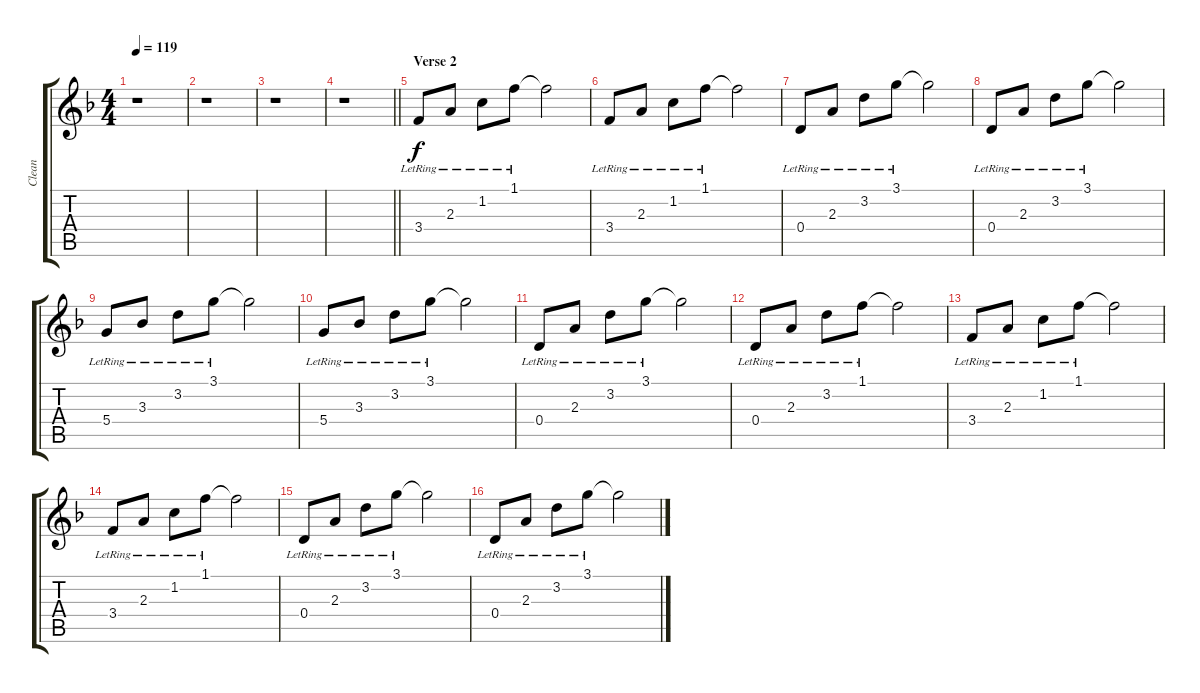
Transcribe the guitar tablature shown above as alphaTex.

\track ("Clean" "Clean") {instrument electricguitarclean}
\staff {score tabs}
\tuning (E4 B3 G3 D3 A2 E2) {hide}
\ts (4 4)
\tempo 119
\clef g2
\ks f
r.1{dy f} |
r.1 |
r.1 |
\barLineRight lightlight
r.1 |
\section ("" "Verse 2")
3.4{lr}.8 2.3{lr}.8 1.2{lr}.8 1.1{lr}.8 1.1{t}.2 |
3.4{lr}.8 2.3{lr}.8 1.2{lr}.8 1.1{lr}.8 1.1{t}.2 |
0.4{lr}.8 2.3{lr}.8 3.2{lr}.8 3.1{lr}.8 3.1{t}.2 |
0.4{lr}.8 2.3{lr}.8 3.2{lr}.8 3.1{lr}.8 3.1{t}.2 |
5.4{lr}.8 3.3{lr}.8 3.2{lr}.8 3.1{lr}.8 3.1{t}.2 |
5.4{lr}.8 3.3{lr}.8 3.2{lr}.8 3.1{lr}.8 3.1{t}.2 |
0.4{lr}.8 2.3{lr}.8 3.2{lr}.8 3.1{lr}.8 3.1{t}.2 |
0.4{lr}.8 2.3{lr}.8 3.2{lr}.8 1.1{lr}.8 1.1{t}.2 |
3.4{lr}.8 2.3{lr}.8 1.2{lr}.8 1.1{lr}.8 1.1{t}.2 |
3.4{lr}.8 2.3{lr}.8 1.2{lr}.8 1.1{lr}.8 1.1{t}.2 |
0.4{lr}.8 2.3{lr}.8 3.2{lr}.8 3.1{lr}.8 3.1{t}.2 |
0.4{lr}.8 2.3{lr}.8 3.2{lr}.8 3.1{lr}.8 3.1{t}.2
